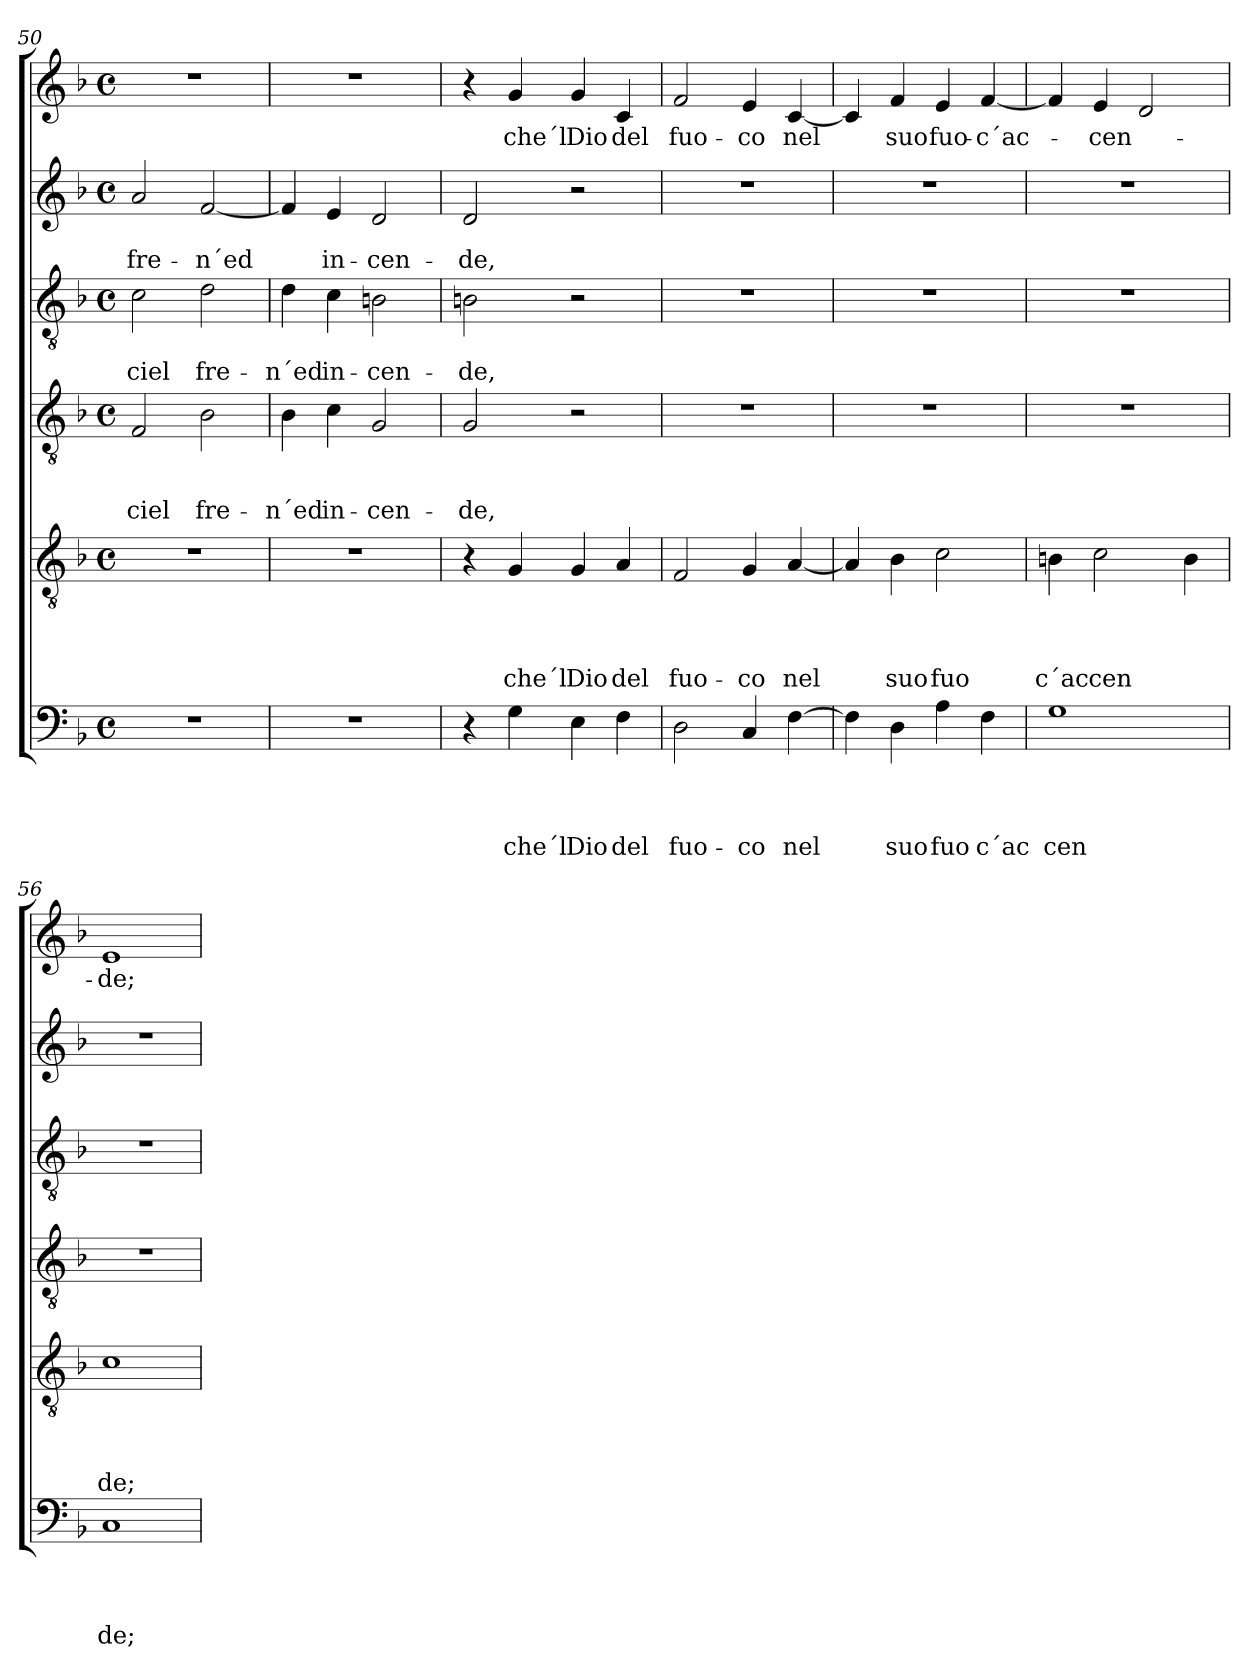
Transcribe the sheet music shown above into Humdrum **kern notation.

**kern	**text	**text	**text	**text	**kern	**text	**text	**text	**text	**kern	**text	**text	**text	**kern	**text	**text	**kern	**text	**text	**kern	**text
*part6	*part6	*part6	*part6	*part6	*part5	*part5	*part5	*part5	*part5	*part4	*part4	*part4	*part4	*part3	*part3	*part3	*part2	*part2	*part2	*part1	*part1
*staff6	*staff6	*staff6	*staff6	*staff6	*staff5	*staff5	*staff5	*staff5	*staff5	*staff4	*staff4	*staff4	*staff4	*staff3	*staff3	*staff3	*staff2	*staff2	*staff2	*staff1	*staff1
!!LO:LB:g=z
*clefF4	*	*	*	*	*clefGv2	*	*	*	*	*clefGv2	*	*	*	*clefGv2	*	*	*clefG2	*	*	*clefG2	*
*k[b-]	*	*	*	*	*k[b-]	*	*	*	*	*k[b-]	*	*	*	*k[b-]	*	*	*k[b-]	*	*	*k[b-]	*
*F:	*	*	*	*	*F:	*	*	*	*	*F:	*	*	*	*F:	*	*	*F:	*	*	*F:	*
*M4/4	*	*	*	*	*M4/4	*	*	*	*	*M4/4	*	*	*	*M4/4	*	*	*M4/4	*	*	*M4/4	*
*met(c)	*	*	*	*	*met(c)	*	*	*	*	*met(c)	*	*	*	*met(c)	*	*	*met(c)	*	*	*met(c)	*
=50	=50	=50	=50	=50	=50	=50	=50	=50	=50	=50	=50	=50	=50	=50	=50	=50	=50	=50	=50	=50	=50
!	!	!	!	!	!	!	!	!	!	!	!	!	!LO:LY:b	!	!	!LO:LY:b	!	!	!LO:LY:b	!	!
1r	.	.	.	.	1r	.	.	.	.	2F/	.	.	ciel	2c\	.	ciel	2a/	.	fre-	1r	.
!	!	!	!	!	!	!	!	!	!	!	!	!	!LO:LY:b	!	!	!LO:LY:b	!	!	!LO:LY:b	!	!
.	.	.	.	.	.	.	.	.	.	2B-\	.	.	fre-	2d\	.	fre-	[2f/	.	-n´ed	.	.
=51	=51	=51	=51	=51	=51	=51	=51	=51	=51	=51	=51	=51	=51	=51	=51	=51	=51	=51	=51	=51	=51
!	!	!	!	!	!	!	!	!	!	!	!	!	!LO:LY:b	!	!	!LO:LY:b	!	!	!	!	!
1r	.	.	.	.	1r	.	.	.	.	4B-\	.	.	-n´ed	4d\	.	-n´ed	4f/]	.	.	1r	.
!	!	!	!	!	!	!	!	!	!	!	!	!	!LO:LY:b	!	!	!LO:LY:b	!	!	!LO:LY:b	!	!
.	.	.	.	.	.	.	.	.	.	4c\	.	.	in-	4c\	.	in-	4e/	.	in-	.	.
!	!	!	!	!	!	!	!	!	!	!	!	!	!LO:LY:b	!	!	!LO:LY:b	!	!	!LO:LY:b	!	!
.	.	.	.	.	.	.	.	.	.	2G/	.	.	-cen-	2Bn\	.	-cen-	2d/	.	-cen-	.	.
=52	=52	=52	=52	=52	=52	=52	=52	=52	=52	=52	=52	=52	=52	=52	=52	=52	=52	=52	=52	=52	=52
!	!	!	!	!	!	!	!	!	!	!	!	!	!LO:LY:b	!	!	!LO:LY:b	!	!	!LO:LY:b	!	!
4r	.	.	.	.	4r	.	.	.	.	2G/	.	.	-de,	2Bn\	.	-de,	2d/	.	-de,	4r	.
!	!	!	!	!LO:LY:b	!	!	!	!	!LO:LY:b	!	!	!	!	!	!	!	!	!	!	!	!LO:LY:b
4G\	.	.	.	che´l	4G/	.	.	.	che´l	.	.	.	.	.	.	.	.	.	.	4g/	che´l
!	!	!	!	!LO:LY:b	!	!	!	!	!LO:LY:b	!	!	!	!	!	!	!	!	!	!	!	!LO:LY:b
4E\	.	.	.	Dio	4G/	.	.	.	Dio	2r	.	.	.	2r	.	.	2r	.	.	4g/	Dio
!	!	!	!	!LO:LY:b	!	!	!	!	!LO:LY:b	!	!	!	!	!	!	!	!	!	!	!	!LO:LY:b
4F\	.	.	.	del	4A/	.	.	.	del	.	.	.	.	.	.	.	.	.	.	4c/	del
=53	=53	=53	=53	=53	=53	=53	=53	=53	=53	=53	=53	=53	=53	=53	=53	=53	=53	=53	=53	=53	=53
!	!	!	!	!LO:LY:b	!	!	!	!	!LO:LY:b	!	!	!	!	!	!	!	!	!	!	!	!LO:LY:b
2D\	.	.	.	fuo-	2F/	.	.	.	fuo-	1r	.	.	.	1r	.	.	1r	.	.	2f/	fuo-
!	!	!	!	!LO:LY:b	!	!	!	!	!LO:LY:b	!	!	!	!	!	!	!	!	!	!	!	!LO:LY:b
4C/	.	.	.	-co	4G/	.	.	.	-co	.	.	.	.	.	.	.	.	.	.	4e/	-co
!	!	!	!	!LO:LY:b	!	!	!	!	!LO:LY:b	!	!	!	!	!	!	!	!	!	!	!	!LO:LY:b
[4F\	.	.	.	nel	[4A/	.	.	.	nel	.	.	.	.	.	.	.	.	.	.	[4c/	nel
=54	=54	=54	=54	=54	=54	=54	=54	=54	=54	=54	=54	=54	=54	=54	=54	=54	=54	=54	=54	=54	=54
4F\]	.	.	.	.	4A/]	.	.	.	.	1r	.	.	.	1r	.	.	1r	.	.	4c/]	.
!	!	!	!	!LO:LY:b	!	!	!	!	!LO:LY:b	!	!	!	!	!	!	!	!	!	!	!	!LO:LY:b
4D\	.	.	.	suo	4B-\	.	.	.	suo	.	.	.	.	.	.	.	.	.	.	4f/	suo
!	!	!	!	!LO:LY:b	!	!	!	!	!LO:LY:b	!	!	!	!	!	!	!	!	!	!	!	!LO:LY:b
4A\	.	.	.	fuo	2c\	.	.	.	fuo	.	.	.	.	.	.	.	.	.	.	4e/	fuo-
!	!	!	!	!LO:LY:b	!	!	!	!	!	!	!	!	!	!	!	!	!	!	!	!	!LO:LY:b
4F\	.	.	.	c´ac	.	.	.	.	.	.	.	.	.	.	.	.	.	.	.	[4f/	-c´ac-
=55	=55	=55	=55	=55	=55	=55	=55	=55	=55	=55	=55	=55	=55	=55	=55	=55	=55	=55	=55	=55	=55
!	!	!	!	!LO:LY:b	!	!	!	!	!LO:LY:b	!	!	!	!	!	!	!	!	!	!	!	!
1G	.	.	.	cen	4Bn\	.	.	.	c´ac	1r	.	.	.	1r	.	.	1r	.	.	4f/]	.
!	!	!	!	!	!	!	!	!	!LO:LY:b	!	!	!	!	!	!	!	!	!	!	!	!LO:LY:b
.	.	.	.	.	2c\	.	.	.	cen	.	.	.	.	.	.	.	.	.	.	4e/	-cen-
.	.	.	.	.	.	.	.	.	.	.	.	.	.	.	.	.	.	.	.	2d/	.
.	.	.	.	.	4B\	.	.	.	.	.	.	.	.	.	.	.	.	.	.	.	.
=56	=56	=56	=56	=56	=56	=56	=56	=56	=56	=56	=56	=56	=56	=56	=56	=56	=56	=56	=56	=56	=56
!	!	!	!	!LO:LY:b	!	!	!	!	!LO:LY:b	!	!	!	!	!	!	!	!	!	!	!	!LO:LY:b
1C	.	.	.	de;	1c	.	.	.	de;	1r	.	.	.	1r	.	.	1r	.	.	1e	-de;
=	=	=	=	=	=	=	=	=	=	=	=	=	=	=	=	=	=	=	=	=	=
*-	*-	*-	*-	*-	*-	*-	*-	*-	*-	*-	*-	*-	*-	*-	*-	*-	*-	*-	*-	*-	*-
